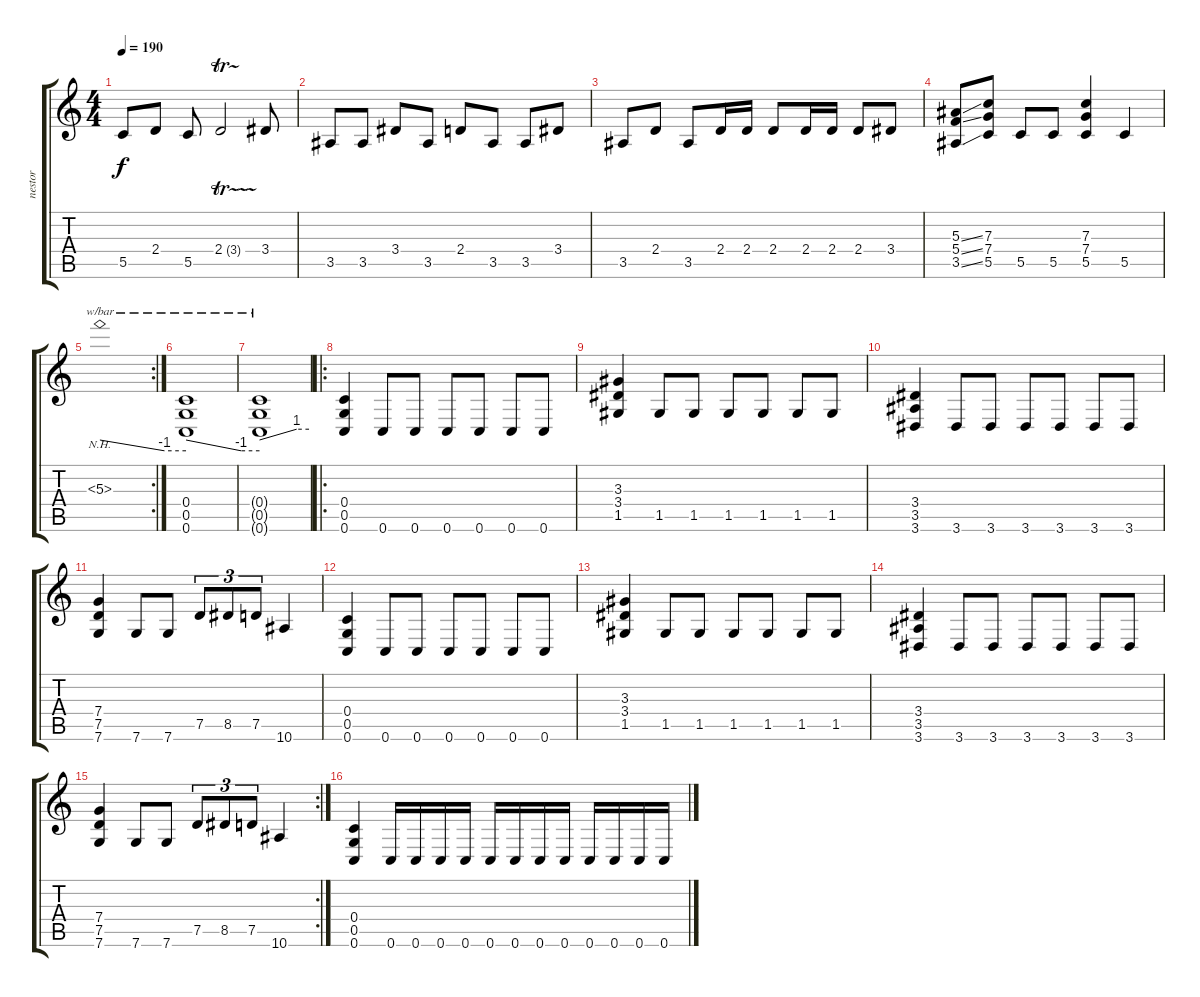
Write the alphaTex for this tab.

\track ("nestor" "nestor") {instrument distortionguitar}
\staff {score tabs}
\tuning (D4 A3 F3 C3 G2 C2) {hide}
\ts (4 4)
\tempo 190
\clef g2
\ks c
5.5.8{dy f} 2.4.8 5.5.8 2.4{tr (3 16)}.2 3.4.8 |
3.5.8 3.5.8 3.4.8 3.5.8 2.4.8 3.5.8 3.5.8 3.4.8 |
3.5.8 2.4.8 3.5.8 2.4.16 2.4.16 2.4.8 2.4.16 2.4.16 2.4.8 3.4.8 |
(5.3{ss} 5.4{ss} 3.5{ss}).8 (7.3 7.4 5.5).8 5.5.8 5.5.8 (7.3 7.4 5.5).4 5.5.4 |
\rc 2
5.3{nh}.1{tbe (custom default 0 0 45 -4 60 -4)} |
(0.4 0.5 0.6).1{tbe (custom default 0 0 45 -4 60 -4)} |
(0.4{t} 0.5{t} 0.6{t}).1{tbe (custom default 0 0 45 4 60 4)} |
\ro
(0.4 0.5 0.6).4 0.6.8 0.6.8 0.6.8 0.6.8 0.6.8 0.6.8 |
(3.3 3.4 1.5).4 1.5.8 1.5.8 1.5.8 1.5.8 1.5.8 1.5.8 |
(3.4 3.5 3.6).4 3.6.8 3.6.8 3.6.8 3.6.8 3.6.8 3.6.8 |
(7.4 7.5 7.6).4 7.6.8 7.6.8 7.5.8{tu (3 2)} 8.5.8{tu (3 2)} 7.5.8{tu (3 2)} 10.6.4 |
(0.4 0.5 0.6).4 0.6.8 0.6.8 0.6.8 0.6.8 0.6.8 0.6.8 |
(3.3 3.4 1.5).4 1.5.8 1.5.8 1.5.8 1.5.8 1.5.8 1.5.8 |
(3.4 3.5 3.6).4 3.6.8 3.6.8 3.6.8 3.6.8 3.6.8 3.6.8 |
\rc 2
(7.4 7.5 7.6).4 7.6.8 7.6.8 7.5.8{tu (3 2)} 8.5.8{tu (3 2)} 7.5.8{tu (3 2)} 10.6.4 |
(0.4 0.5 0.6).4 0.6.16 0.6.16 0.6.16 0.6.16 0.6.16 0.6.16 0.6.16 0.6.16 0.6.16 0.6.16 0.6.16 0.6.16
